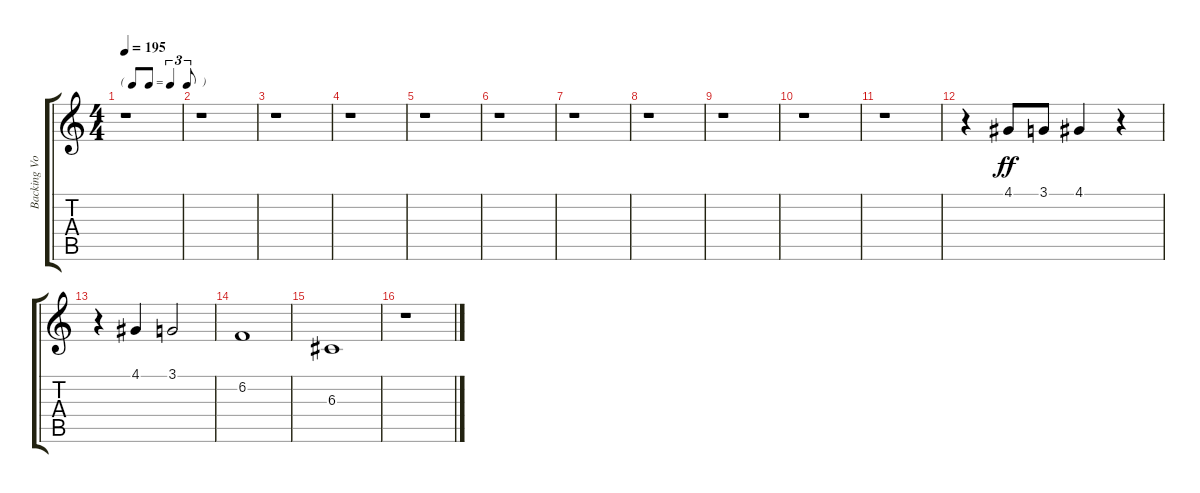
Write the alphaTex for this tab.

\track ("Backing Voicals" "Backing Vo") {instrument synthvoice}
\staff {score tabs}
\tuning (E4 B3 G3 D3 A2 E2) {hide}
\ts (4 4)
\tf triplet8th
\tempo 195
\clef g2
\ks c
r.1{dy ff} |
r.1 |
r.1 |
r.1 |
r.1 |
r.1 |
r.1 |
r.1 |
r.1 |
r.1 |
r.1 |
r.4 4.1.8 3.1.8 4.1.4 r.4 |
r.4 4.1.4 3.1.2 |
6.2.1 |
6.3.1 |
r.1
